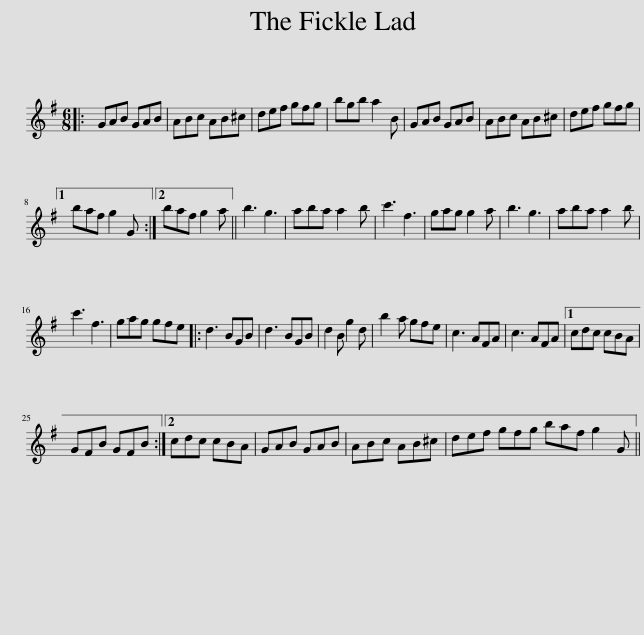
X:1
L:1/8
M:6/8
I:linebreak $
K:G
V:1 treble
V:1
|: GAB GAB | ABc AB^c | def gfg | bgb a2 B | GAB GAB | %5
 ABc AB^c | def gfg |1$ baf g2 G :|2 baf g2 a || b3 g3 | %10
 aba a2 b | c'3 f3 | gag g2 a | b3 g3 | aba a2 b |$ %15
 c'3 f3 | gag gfe |: d3 BGB | d3 BGB | d2 B g2 d | %20
 b2 a gfe | c3 AFA | c3 AFA |1 cdc cBA |$ GFB GFB :|2 %25
 cdc cBA | GAB GAB | ABc AB^c | def gfg baf g2 G || %29
